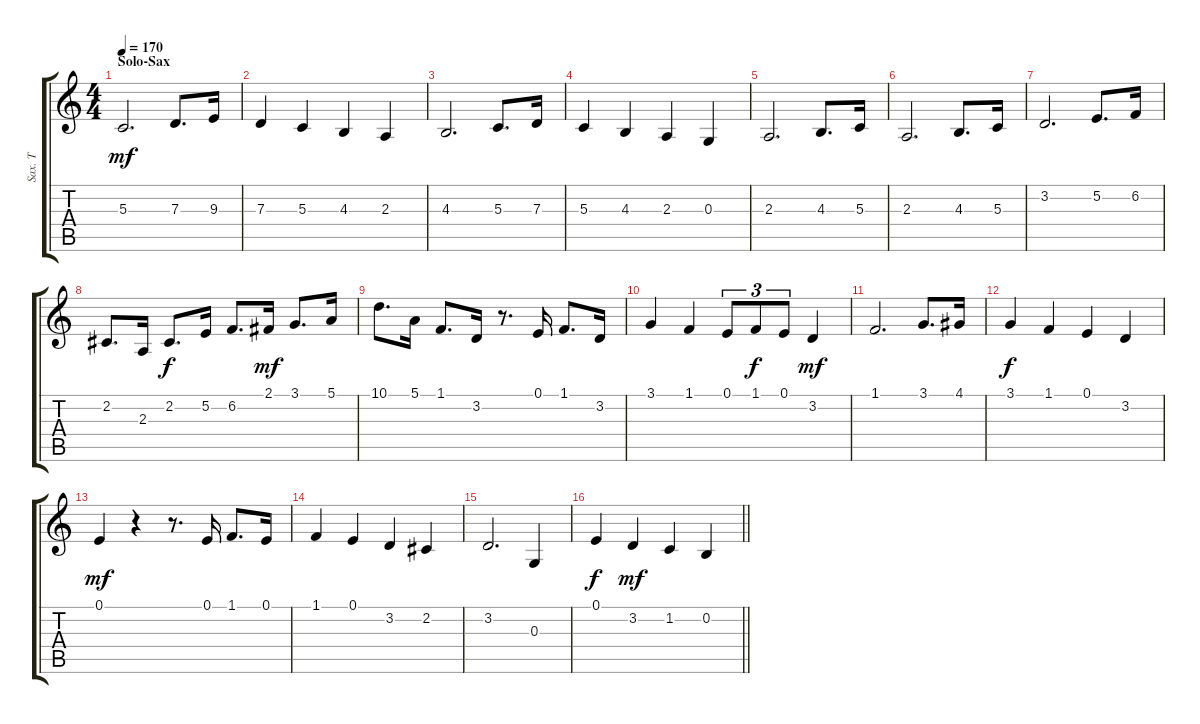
\track ("Sax. T" "Sax. T") {instrument tenorsax}
\staff {score tabs}
\tuning (E4 B3 G3 D3 A2 E2) {hide}
\ts (4 4)
\section ("" "Solo-Sax")
\tempo 170
\clef g2
\ks c
5.3.2{d dy mf} 7.3.8{d} 9.3.16 |
7.3.4 5.3.4 4.3.4 2.3.4 |
4.3.2{d} 5.3.8{d} 7.3.16 |
5.3.4 4.3.4 2.3.4 0.3.4 |
2.3.2{d} 4.3.8{d} 5.3.16 |
2.3.2{d} 4.3.8{d} 5.3.16 |
3.2.2{d} 5.2.8{d} 6.2.16 |
2.2.8{d} 2.3.16 2.2.8{d dy f} 5.2.16 6.2.8{d} 2.1.16{dy mf} 3.1.8{d} 5.1.16 |
10.1.8{d} 5.1.16 1.1.8{d} 3.2.16 r.8{d} 0.1.16 1.1.8{d} 3.2.16 |
3.1.4 1.1.4 0.1.8{tu (3 2)} 1.1.8{tu (3 2) dy f} 0.1.8{tu (3 2)} 3.2.4{dy mf} |
1.1.2{d} 3.1.8{d} 4.1.16 |
3.1.4{dy f} 1.1.4 0.1.4 3.2.4 |
0.1.4{dy mf} r.4 r.8{d} 0.1.16 1.1.8{d} 0.1.16 |
1.1.4 0.1.4 3.2.4 2.2.4 |
3.2.2{d} 0.3.4 |
\barLineRight lightlight
0.1.4{dy f} 3.2.4{dy mf} 1.2.4 0.2.4
